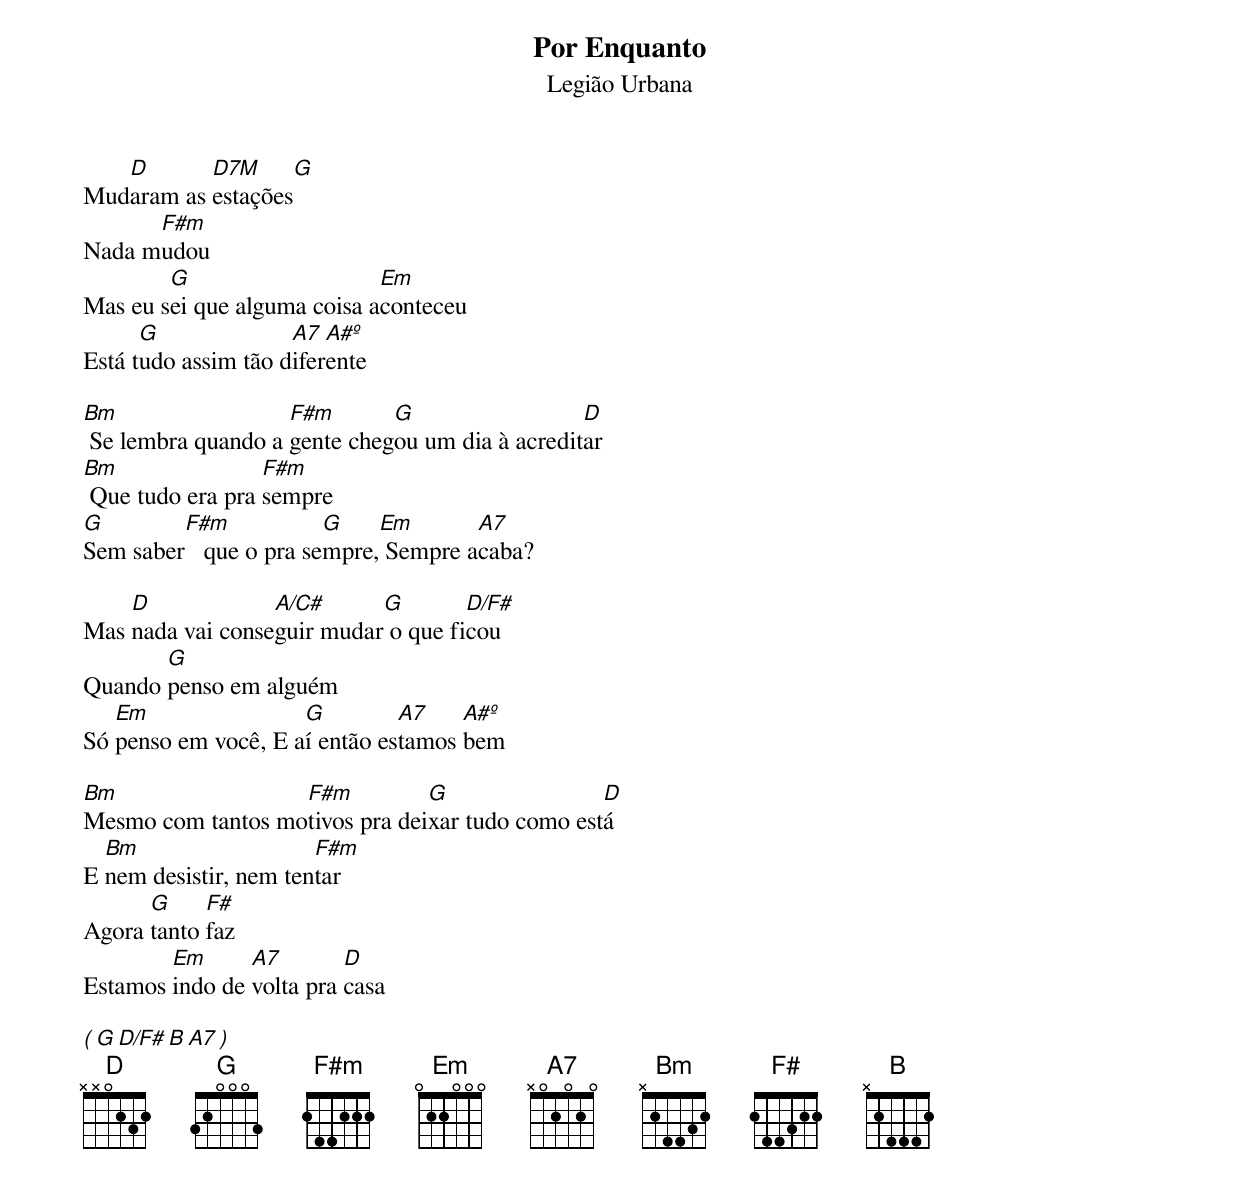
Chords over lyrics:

Por Enquanto
Legião Urbana

   D       D7M      G
Mudaram as estações
      F#m
Nada mudou
        G                    Em
Mas eu sei que alguma coisa aconteceu
      G              A7  A#º
Está tudo assim tão diferente

Bm                  F#m       G                  D
 Se lembra quando a gente chegou um dia à acreditar
Bm                F#m
 Que tudo era pra sempre
G        F#m            G    Em       A7
Sem saber   que o pra sempre, Sempre acaba?

    D             A/C#      G        D/F#
Mas nada vai conseguir mudar o que ficou
       G
Quando penso em alguém
   Em                G         A7    A#º
Só penso em você, E aí então estamos bem

Bm                 F#m          G                D
Mesmo com tantos motivos pra deixar tudo como está
  Bm                   F#m
E nem desistir, nem tentar
      G     F#
Agora tanto faz
        Em      A7        D
Estamos indo de volta pra casa

( G  D/F#  B  A7 )
